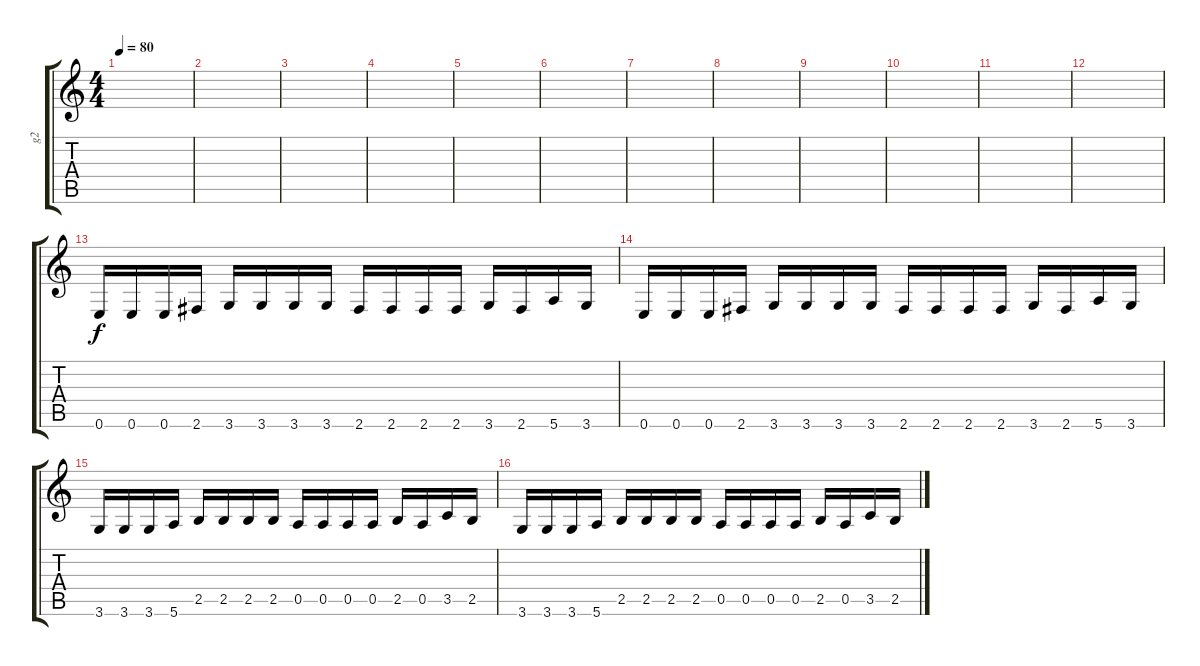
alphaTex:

\track ("g2" "g2") {instrument distortionguitar}
\staff {score tabs}
\tuning (E4 B3 G3 D3 A2 E2) {hide}
\ts (4 4)
\tempo 80
\clef g2
\ks c
|
|
|
|
|
|
|
|
|
|
|
|
0.6.16 0.6.16 0.6.16 2.6.16 3.6.16 3.6.16 3.6.16 3.6.16 2.6.16 2.6.16 2.6.16 2.6.16 3.6.16 2.6.16 5.6.16 3.6.16 |
0.6.16 0.6.16 0.6.16 2.6.16 3.6.16 3.6.16 3.6.16 3.6.16 2.6.16 2.6.16 2.6.16 2.6.16 3.6.16 2.6.16 5.6.16 3.6.16 |
3.6.16 3.6.16 3.6.16 5.6.16 2.5.16 2.5.16 2.5.16 2.5.16 0.5.16 0.5.16 0.5.16 0.5.16 2.5.16 0.5.16 3.5.16 2.5.16 |
3.6.16 3.6.16 3.6.16 5.6.16 2.5.16 2.5.16 2.5.16 2.5.16 0.5.16 0.5.16 0.5.16 0.5.16 2.5.16 0.5.16 3.5.16 2.5.16
